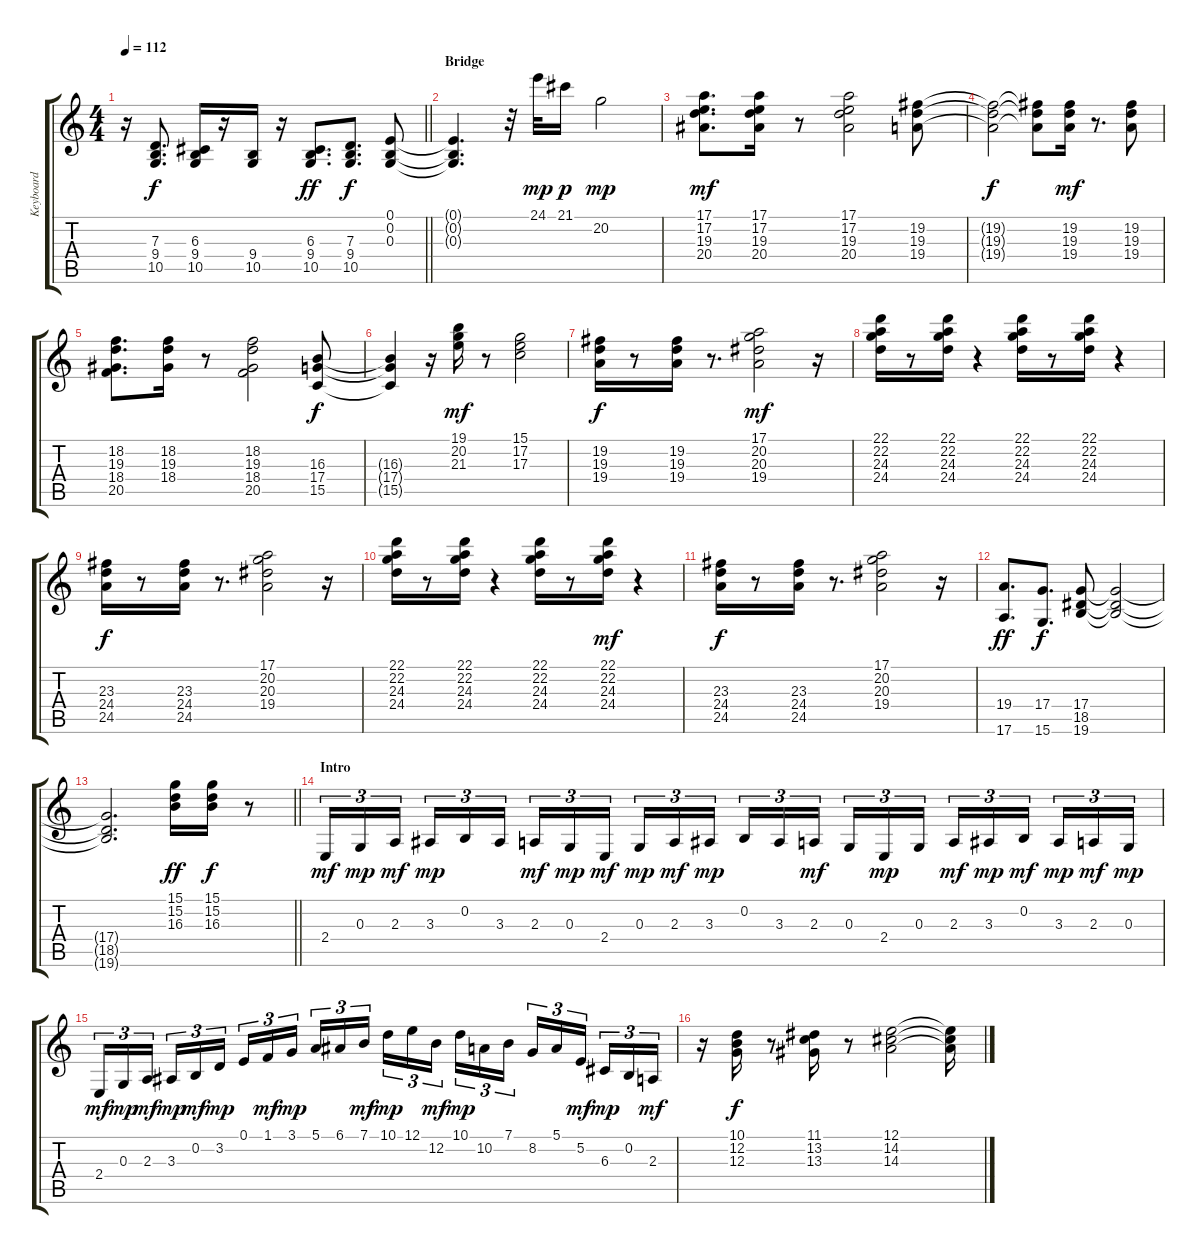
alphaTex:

\track ("Keyboard" "Keyboard") {instrument electricpiano1}
\staff {score tabs}
\tuning (E4 B3 G3 D3 A2 E2) {hide}
\ts (4 4)
\tempo 112
\clef g2
\barLineRight lightlight
\ks c
r.16{dy f} (7.3 9.4 10.5).8{d} (6.3 9.4 10.5).16 r.16 (9.4 10.5).16 r.16 (6.3 9.4 10.5).8{d dy ff} (7.3 9.4 10.5).8{d dy f} (0.1 0.2 0.3).8 |
\section ("" "Bridge")
(0.1{t} 0.2{t} 0.3{t}).4{d} r.32 24.1.32{dy mp} 21.1.16{dy p} 20.2.2{dy mp} |
(17.1 17.2 19.3 20.4).8{d dy mf} (17.1 17.2 19.3 20.4).16 r.8 (17.1 17.2 19.3 20.4).2 (19.2 19.3 19.4).8 |
(19.2{t} 19.3{t} 19.4{t}).2{dy f} (19.2{t} 19.3{t} 19.4{t}).8 (19.2 19.3 19.4).16{dy mf} r.8{d} (19.2 19.3 19.4).8 |
(18.2 19.3 18.4 20.5).8{d} (18.2 19.3 18.4).16 r.8 (18.2 19.3 18.4 20.5).2 (16.3 17.4 15.5).8{dy f} |
(16.3{t} 17.4{t} 15.5{t}).4 r.16 (19.1 20.2 21.3).16{dy mf} r.8 (15.1 17.2 17.3).2 |
(19.2 19.3 19.4).16{dy f} r.8 (19.2 19.3 19.4).16 r.8{d} (17.1 20.2 20.3 19.4).2{dy mf} r.16 |
(22.1 22.2 24.3 24.4).16 r.8 (22.1 22.2 24.3 24.4).16 r.4 (22.1 22.2 24.3 24.4).16 r.8 (22.1 22.2 24.3 24.4).16 r.4 |
(23.3 24.4 24.5).16{dy f} r.8 (23.3 24.4 24.5).16 r.8{d} (17.1 20.2 20.3 19.4).2 r.16 |
(22.1 22.2 24.3 24.4).16 r.8 (22.1 22.2 24.3 24.4).16 r.4 (22.1 22.2 24.3 24.4).16 r.8 (22.1 22.2 24.3 24.4).16{dy mf} r.4 |
(23.3 24.4 24.5).16{dy f} r.8 (23.3 24.4 24.5).16 r.8{d} (17.1 20.2 20.3 19.4).2 r.16 |
(19.4 17.6).8{d dy ff} (17.4 15.6).8{d dy f} (17.4 18.5 19.6).8 (17.4{t} 18.5{t} 19.6{t}).2 |
\barLineRight lightlight
(17.4{t} 18.5{t} 19.6{t}).2{d} (15.1 15.2 16.3).16{dy ff} (15.1 15.2 16.3).16{dy f} r.8 |
\section ("" "Intro")
2.4.16{tu (3 2) dy mf} 0.3.16{tu (3 2) dy mp} 2.3.16{tu (3 2) dy mf beam splitsecondary} 3.3.16{tu (3 2) dy mp} 0.2.16{tu (3 2)} 3.3.16{tu (3 2)} 2.3.16{tu (3 2) dy mf} 0.3.16{tu (3 2) dy mp} 2.4.16{tu (3 2) dy mf beam splitsecondary} 0.3.16{tu (3 2) dy mp} 2.3.16{tu (3 2) dy mf} 3.3.16{tu (3 2) dy mp} 0.2.16{tu (3 2)} 3.3.16{tu (3 2)} 2.3.16{tu (3 2) dy mf beam splitsecondary} 0.3.16{tu (3 2)} 2.4.16{tu (3 2) dy mp} 0.3.16{tu (3 2)} 2.3.16{tu (3 2) dy mf} 3.3.16{tu (3 2) dy mp} 0.2.16{tu (3 2) dy mf beam splitsecondary} 3.3.16{tu (3 2) dy mp} 2.3.16{tu (3 2) dy mf} 0.3.16{tu (3 2) dy mp} |
2.4.16{tu (3 2) dy mf} 0.3.16{tu (3 2) dy mp} 2.3.16{tu (3 2) dy mf beam splitsecondary} 3.3.16{tu (3 2) dy mp} 0.2.16{tu (3 2) dy mf} 3.2.16{tu (3 2) dy mp} 0.1.16{tu (3 2)} 1.1.16{tu (3 2) dy mf} 3.1.16{tu (3 2) dy mp beam splitsecondary} 5.1.16{tu (3 2)} 6.1.16{tu (3 2)} 7.1.16{tu (3 2) dy mf} 10.1.16{tu (3 2) dy mp} 12.1.16{tu (3 2)} 12.2.16{tu (3 2) dy mf beam splitsecondary} 10.1.16{tu (3 2) dy mp} 10.2.16{tu (3 2)} 7.1.16{tu (3 2)} 8.2.16{tu (3 2)} 5.1.16{tu (3 2)} 5.2.16{tu (3 2) dy mf beam splitsecondary} 6.3.16{tu (3 2) dy mp} 0.2.16{tu (3 2)} 2.3.16{tu (3 2) dy mf} |
r.16 (10.1 12.2 12.3).16{dy f} r.8 (11.1 13.2 13.3).16 r.8 (12.1 14.2 14.3).2 (12.1{t} 14.2{t} 14.3{t}).16
